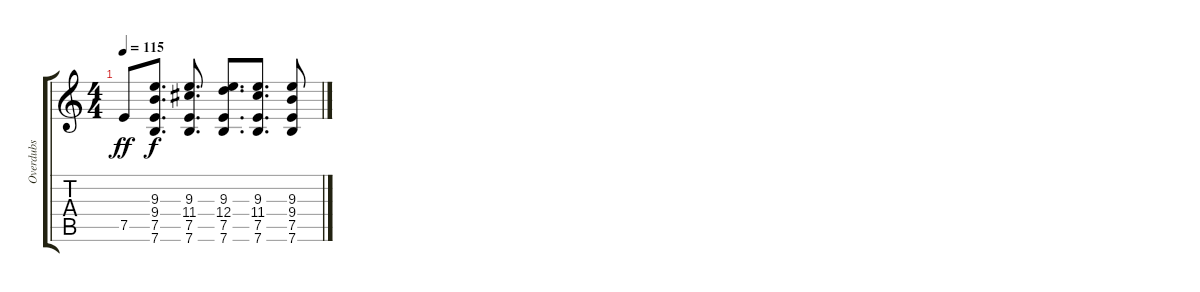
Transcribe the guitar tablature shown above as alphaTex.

\track ("Overdubs" "Overdubs") {instrument distortionguitar}
\staff {score tabs}
\tuning (E4 B3 G3 D3 A2 E2) {hide}
\ts (4 4)
\tempo 115
\clef g2
\ks c
7.5.8{dy ff volume 2} (9.3 9.4 7.5 7.6).8{d dy f} (9.3 11.4 7.5 7.6).8{d} (9.3 12.4 7.5 7.6).8{d volume 1} (9.3 11.4 7.5 7.6).8{d} (9.3 9.4 7.5 7.6).8
